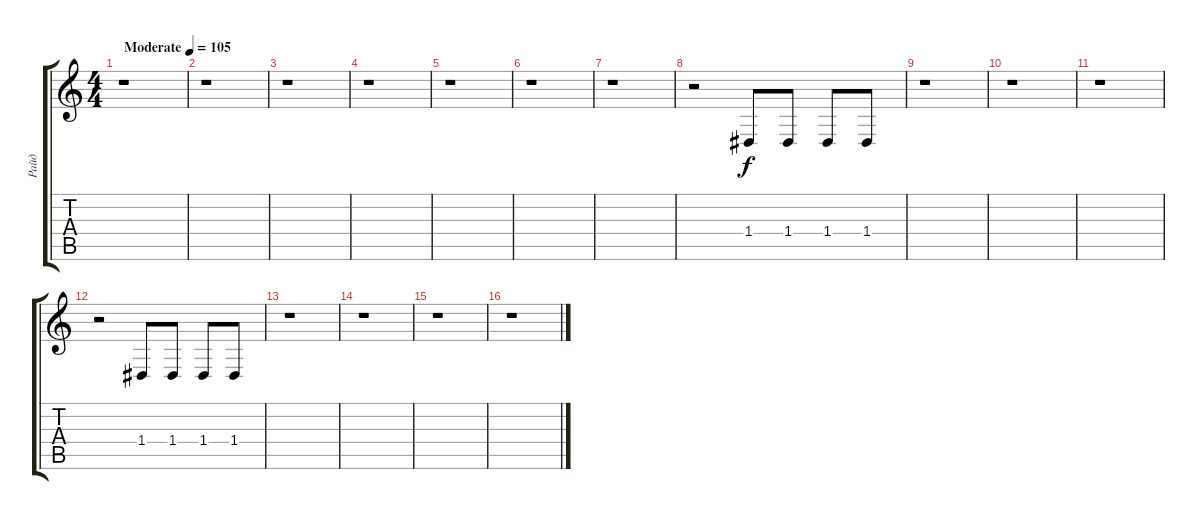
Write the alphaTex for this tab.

\track ("Райд" "Райд") {instrument acousticgrandpiano}
\staff {score tabs}
\tuning (E4 B3 G3 D3 A2 E2) {hide}
\ts (4 4)
\tempo (105 "Moderate")
\clef g2
\ks c
r.1{dy f instrument acousticgrandpiano} |
r.1 |
r.1 |
r.1 |
r.1 |
r.1 |
r.1 |
r.2 1.4.8 1.4.8 1.4.8 1.4.8 |
r.1 |
r.1 |
r.1 |
r.2 1.4.8 1.4.8 1.4.8 1.4.8 |
r.1 |
r.1 |
r.1 |
r.1
